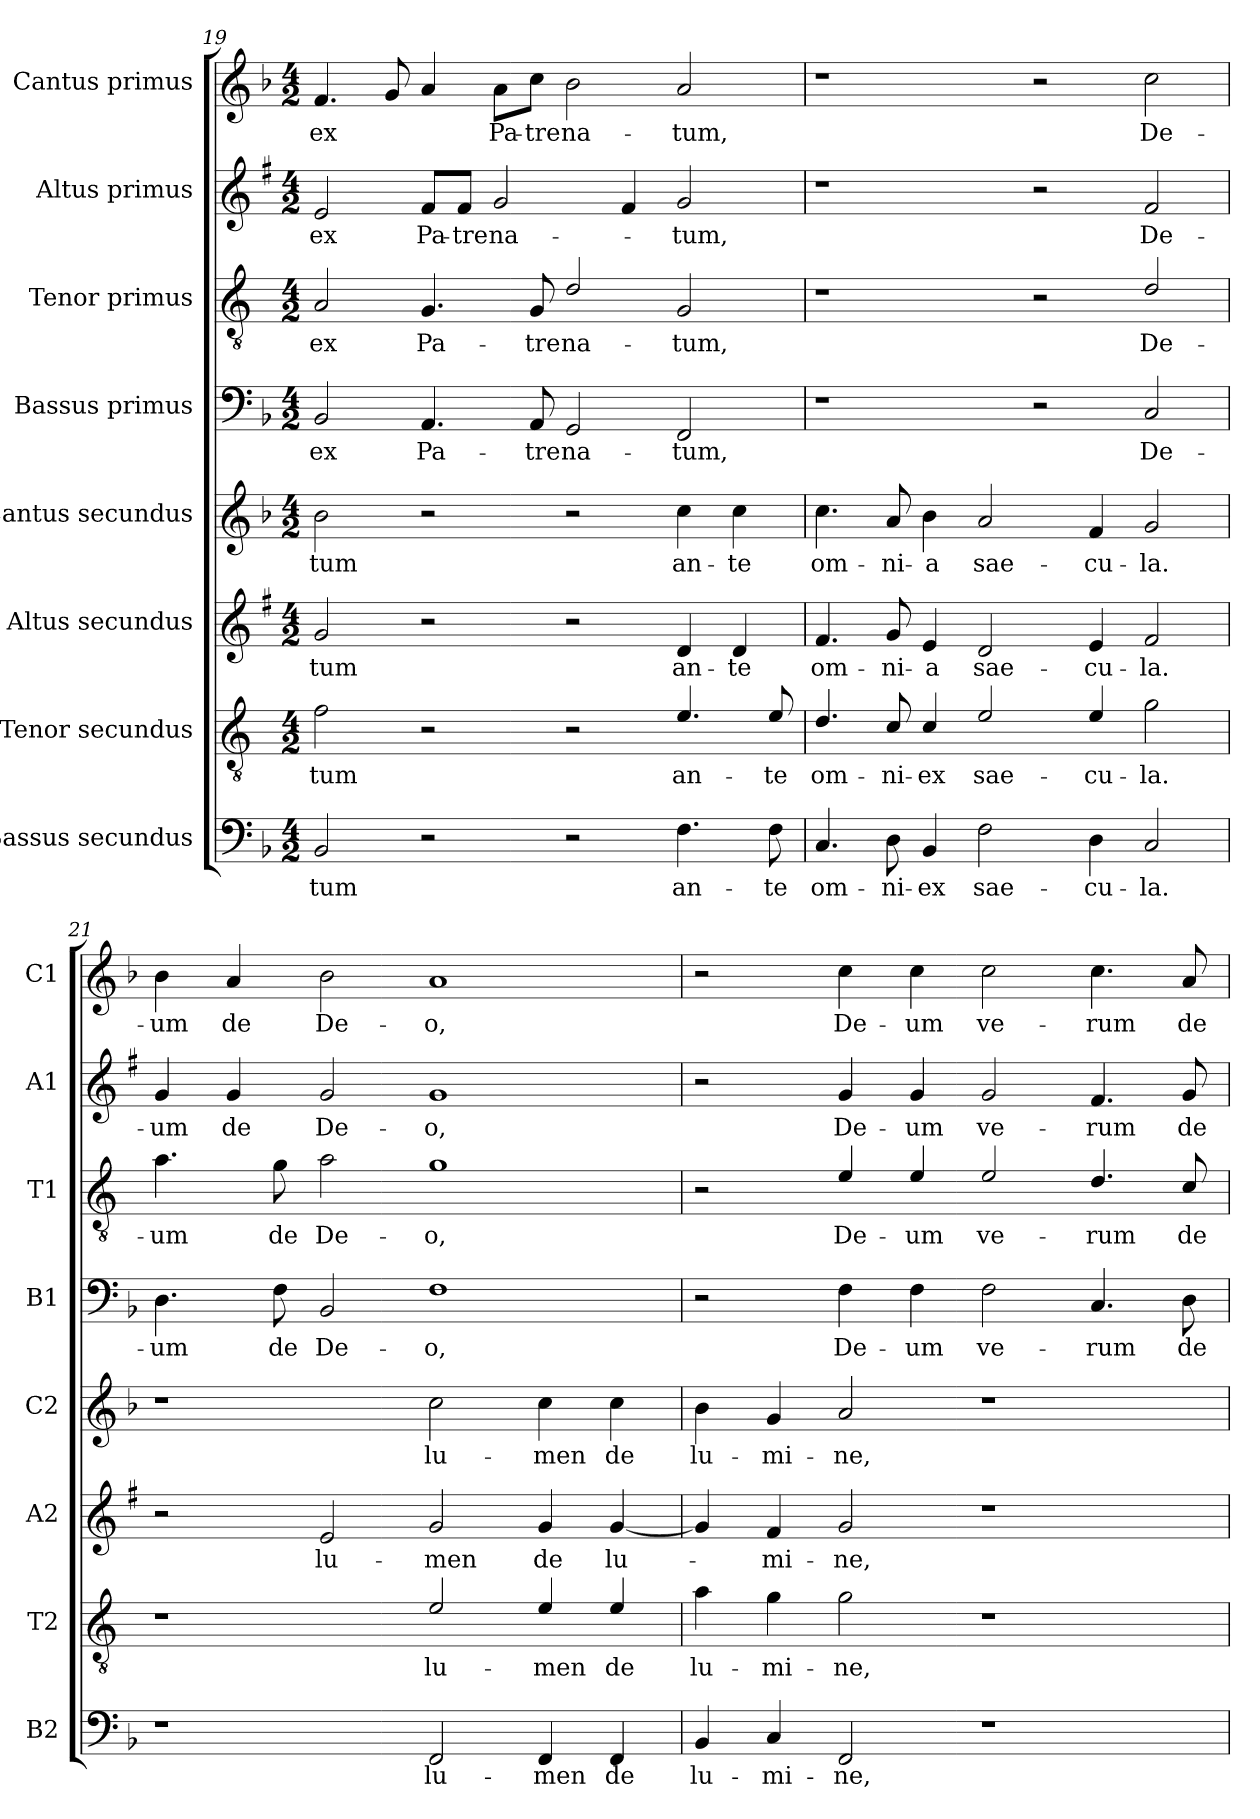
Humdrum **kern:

**kern	**text	**kern	**text	**kern	**text	**kern	**text	**kern	**text	**kern	**text	**kern	**text	**kern	**text
*part8	*part8	*part7	*part7	*part6	*part6	*part5	*part5	*part4	*part4	*part3	*part3	*part2	*part2	*part1	*part1
*staff8	*staff8	*staff7	*staff7	*staff6	*staff6	*staff5	*staff5	*staff4	*staff4	*staff3	*staff3	*staff2	*staff2	*staff1	*staff1
*I"Bassus secundus	*	*I"Tenor secundus	*	*I"Altus secundus	*	*I"Cantus secundus	*	*I"Bassus primus	*	*I"Tenor primus	*	*I"Altus primus	*	*I"Cantus primus	*
*I'B2	*	*I'T2	*	*I'A2	*	*I'C2	*	*I'B1	*	*I'T1	*	*I'A1	*	*I'C1	*
*clefF4	*	*clefGv2	*	*clefG2	*	*clefG2	*	*clefF4	*	*clefGv2	*	*clefG2	*	*clefG2	*
*	*	*ITrd4c7	*	*ITrd1c2	*	*	*	*	*	*ITrd4c7	*	*ITrd1c2	*	*	*
*k[b-]	*	*k[b-]	*	*k[b-]	*	*k[b-]	*	*k[b-]	*	*k[b-]	*	*k[b-]	*	*k[b-]	*
*F:	*	*F:	*	*F:	*	*F:	*	*F:	*	*F:	*	*F:	*	*F:	*
*M4/2	*	*M4/2	*	*M4/2	*	*M4/2	*	*M4/2	*	*M4/2	*	*M4/2	*	*M4/2	*
=19	=19	=19	=19	=19	=19	=19	=19	=19	=19	=19	=19	=19	=19	=19	=19
!	!LO:LY:b	!	!LO:LY:b	!	!LO:LY:b	!	!LO:LY:b	!	!LO:LY:b	!	!LO:LY:b	!	!LO:LY:b	!	!LO:LY:b
2BB-/	-tum	2B-\	-tum	2f/	-tum	2b-\	-tum	2BB-/	ex	2D/	ex	2d/	ex	4.f/	ex
.	.	.	.	.	.	.	.	.	.	.	.	.	.	8g/	.
!	!	!	!	!	!	!	!	!	!LO:LY:b	!	!LO:LY:b	!	!LO:LY:b	!	!
2r	.	2r	.	2r	.	2r	.	4.AA/	Pa-	4.C/	Pa-	8e/L	Pa-	4a/	.
!	!	!	!	!	!	!	!	!	!	!	!	!	!LO:LY:b	!	!
.	.	.	.	.	.	.	.	.	.	.	.	8e/J	-tre	.	.
!	!	!	!	!	!	!	!	!	!	!	!	!	!LO:LY:b	!	!LO:LY:b
.	.	.	.	.	.	.	.	.	.	.	.	2f/	na-	8a\L	Pa-
!	!	!	!	!	!	!	!	!	!LO:LY:b	!	!LO:LY:b	!	!	!	!LO:LY:b
.	.	.	.	.	.	.	.	8AA/	-tre	8C/	-tre	.	.	8cc\J	-tre
!	!	!	!	!	!	!	!	!	!LO:LY:b	!	!LO:LY:b	!	!	!	!LO:LY:b
2r	.	2r	.	2r	.	2r	.	2GG/	na-	2G/	na-	.	.	2b-\	na-
.	.	.	.	.	.	.	.	.	.	.	.	4e/	.	.	.
!	!LO:LY:b	!	!LO:LY:b	!	!LO:LY:b	!	!LO:LY:b	!	!LO:LY:b	!	!LO:LY:b	!	!LO:LY:b	!	!LO:LY:b
4.F\	an-	4.A/	an-	4c/	an-	4cc\	an-	2FF/	-tum,	2C/	-tum,	2f/	-tum,	2a/	-tum,
!	!	!	!	!	!LO:LY:b	!	!LO:LY:b	!	!	!	!	!	!	!	!
.	.	.	.	4c/	-te	4cc\	-te	.	.	.	.	.	.	.	.
!	!LO:LY:b	!	!LO:LY:b	!	!	!	!	!	!	!	!	!	!	!	!
8F\	-te	8A/	-te	.	.	.	.	.	.	.	.	.	.	.	.
=20	=20	=20	=20	=20	=20	=20	=20	=20	=20	=20	=20	=20	=20	=20	=20
!	!LO:LY:b	!	!LO:LY:b	!	!LO:LY:b	!	!LO:LY:b	!	!	!	!	!	!	!	!
4.C/	om-	4.G/	om-	4.e/	om-	4.cc\	om-	1r	.	1r	.	1r	.	1r	.
!	!LO:LY:b	!	!LO:LY:b	!	!LO:LY:b	!	!LO:LY:b	!	!	!	!	!	!	!	!
8D\	-ni-	8F/	-ni-	8f/	-ni-	8a/	-ni-	.	.	.	.	.	.	.	.
!	!LO:LY:b	!	!LO:LY:b	!	!LO:LY:b	!	!LO:LY:b	!	!	!	!	!	!	!	!
4BB-/	ex	4F/	ex	4d/	-a	4b-\	-a	.	.	.	.	.	.	.	.
!	!LO:LY:b	!	!LO:LY:b	!	!LO:LY:b	!	!LO:LY:b	!	!	!	!	!	!	!	!
2F\	sae-	2A/	sae-	2c/	sae-	2a/	sae-	.	.	.	.	.	.	.	.
.	.	.	.	.	.	.	.	2r	.	2r	.	2r	.	2r	.
!	!LO:LY:b	!	!LO:LY:b	!	!LO:LY:b	!	!LO:LY:b	!	!	!	!	!	!	!	!
4D\	-cu-	4A/	-cu-	4d/	-cu-	4f/	-cu-	.	.	.	.	.	.	.	.
!	!LO:LY:b	!	!LO:LY:b	!	!LO:LY:b	!	!LO:LY:b	!	!LO:LY:b	!	!LO:LY:b	!	!LO:LY:b	!	!LO:LY:b
2C/	-la.	2c\	-la.	2e/	-la.	2g/	-la.	2C/	De-	2G/	De-	2e/	De-	2cc\	De-
!!LO:LB:g=z
=21	=21	=21	=21	=21	=21	=21	=21	=21	=21	=21	=21	=21	=21	=21	=21
!	!	!	!	!	!	!	!	!	!LO:LY:b	!	!LO:LY:b	!	!LO:LY:b	!	!LO:LY:b
1r	.	1r	.	2r	.	1r	.	4.D\	-um	4.d\	-um	4f/	-um	4b-\	-um
!	!	!	!	!	!	!	!	!	!	!	!	!	!LO:LY:b	!	!LO:LY:b
.	.	.	.	.	.	.	.	.	.	.	.	4f/	de	4a/	de
!	!	!	!	!	!	!	!	!	!LO:LY:b	!	!LO:LY:b	!	!	!	!
.	.	.	.	.	.	.	.	8F\	de	8c\	de	.	.	.	.
!	!	!	!	!	!LO:LY:b	!	!	!	!LO:LY:b	!	!LO:LY:b	!	!LO:LY:b	!	!LO:LY:b
.	.	.	.	2d/	lu-	.	.	2BB-/	De-	2d\	De-	2f/	De-	2b-\	De-
!	!LO:LY:b	!	!LO:LY:b	!	!LO:LY:b	!	!LO:LY:b	!	!LO:LY:b	!	!LO:LY:b	!	!LO:LY:b	!	!LO:LY:b
2FF/	lu-	2A/	lu-	2f/	-men	2cc\	lu-	1F	-o,	1c	-o,	1f	-o,	1a	-o,
!	!LO:LY:b	!	!LO:LY:b	!	!LO:LY:b	!	!LO:LY:b	!	!	!	!	!	!	!	!
4FF/	-men	4A/	-men	4f/	de	4cc\	-men	.	.	.	.	.	.	.	.
!	!LO:LY:b	!	!LO:LY:b	!	!LO:LY:b	!	!LO:LY:b	!	!	!	!	!	!	!	!
4FF/	de	4A/	de	[4f/	lu-	4cc\	de	.	.	.	.	.	.	.	.
=22	=22	=22	=22	=22	=22	=22	=22	=22	=22	=22	=22	=22	=22	=22	=22
!	!LO:LY:b	!	!LO:LY:b	!	!	!	!LO:LY:b	!	!	!	!	!	!	!	!
4BB-/	lu-	4d\	lu-	4f/]	.	4b-\	lu-	2r	.	2r	.	2r	.	2r	.
!	!LO:LY:b	!	!LO:LY:b	!	!LO:LY:b	!	!LO:LY:b	!	!	!	!	!	!	!	!
4C/	-mi-	4c\	-mi-	4e/	-mi-	4g/	-mi-	.	.	.	.	.	.	.	.
!	!LO:LY:b	!	!LO:LY:b	!	!LO:LY:b	!	!LO:LY:b	!	!LO:LY:b	!	!LO:LY:b	!	!LO:LY:b	!	!LO:LY:b
2FF/	-ne,	2c\	-ne,	2f/	-ne,	2a/	-ne,	4F\	De-	4A/	De-	4f/	De-	4cc\	De-
!	!	!	!	!	!	!	!	!	!LO:LY:b	!	!LO:LY:b	!	!LO:LY:b	!	!LO:LY:b
.	.	.	.	.	.	.	.	4F\	-um	4A/	-um	4f/	-um	4cc\	-um
!	!	!	!	!	!	!	!	!	!LO:LY:b	!	!LO:LY:b	!	!LO:LY:b	!	!LO:LY:b
1r	.	1r	.	1r	.	1r	.	2F\	ve-	2A/	ve-	2f/	ve-	2cc\	ve-
!	!	!	!	!	!	!	!	!	!LO:LY:b	!	!LO:LY:b	!	!LO:LY:b	!	!LO:LY:b
.	.	.	.	.	.	.	.	4.C/	-rum	4.G/	-rum	4.e/	-rum	4.cc\	-rum
!	!	!	!	!	!	!	!	!	!LO:LY:b	!	!LO:LY:b	!	!LO:LY:b	!	!LO:LY:b
.	.	.	.	.	.	.	.	8D\	de	8F/	de	8f/	de	8a/	de
=	=	=	=	=	=	=	=	=	=	=	=	=	=	=	=
*-	*-	*-	*-	*-	*-	*-	*-	*-	*-	*-	*-	*-	*-	*-	*-
